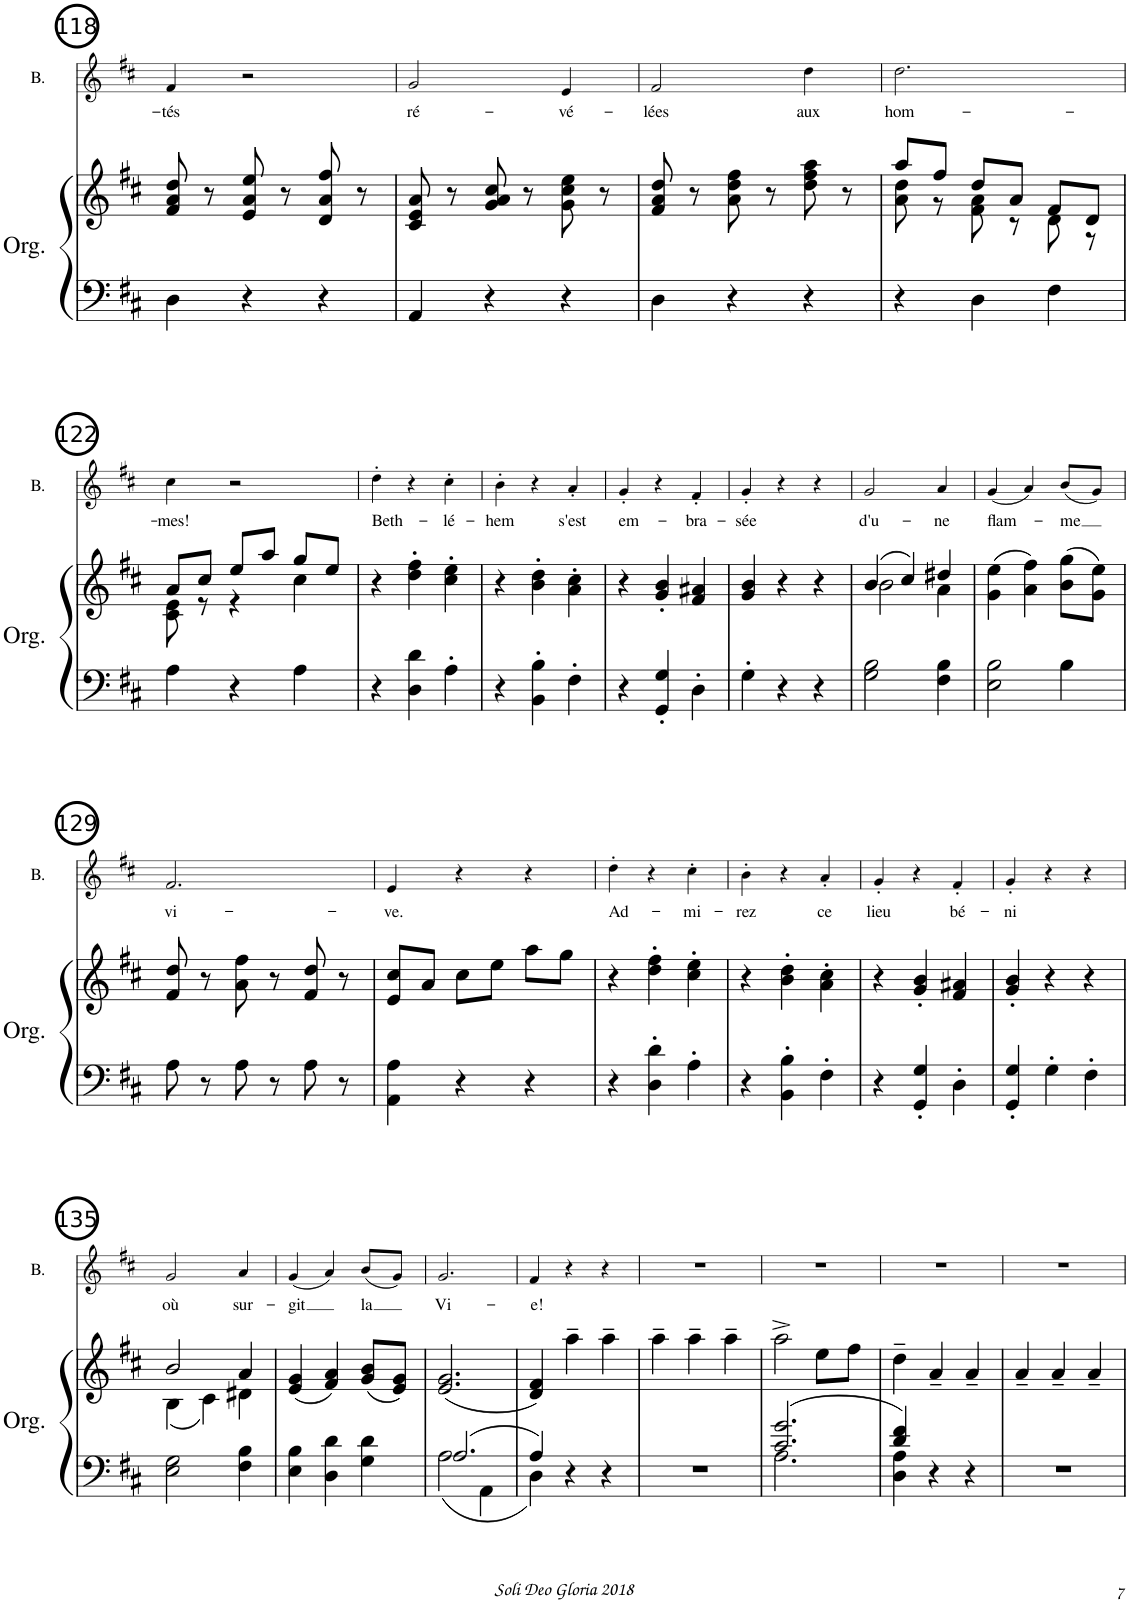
**kern	**kern	**kern	**text
*part2	*part2	*part1	*part1
*staff3	*staff2	*staff1	*staff1
*I"Orgue	*	*I"Bass	*
*I'Org.	*	*I'B.	*
!!LO:PB:g=z
*clefF4	*clefG2	*clefG2	*
*k[f#c#]	*k[f#c#]	*k[f#c#]	*
*M3/4	*M3/4	*M3/4	*
=118	=118	=118	=118
!	!	!	!LO:LY:b
4D\	8f#/ 8a/ 8dd/	4f#/	-tés
.	8r	.	.
4r	8e/ 8a/ 8ee/	2r	.
.	8r	.	.
4r	8d/ 8a/ 8ff#/	.	.
.	8r	.	.
=119	=119	=119	=119
!	!	!	!LO:LY:b
4AA/	8c#/ 8e/ 8a/	2g/	ré-
.	8r	.	.
4r	8g/ 8a/ 8cc#/	.	.
.	8r	.	.
!	!	!	!LO:LY:b
4r	8g\ 8cc#\ 8ee\	4e/	-vé-
.	8r	.	.
=120	=120	=120	=120
!	!	!	!LO:LY:b
4D\	8f#/ 8a/ 8dd/	2f#/	-lées
.	8r	.	.
4r	8a\ 8dd\ 8ff#\	.	.
.	8r	.	.
!	!	!	!LO:LY:b
4r	8dd\ 8ff#\ 8aa\	4dd\	aux
.	8r	.	.
=121	=121	=121	=121
*	*^	*	*
!	!	!	!	!LO:LY:b
4r	8aa/L	8a\ 8dd\	2.dd\	hom-
.	8ff#/J	8r	.	.
4D\	8dd/L	8f#\ 8a\	.	.
.	8a/J	8r	.	.
4F#\	8f#/L	8d\	.	.
.	8d/J	8r	.	.
!!LO:LB:g=z
=122	=122	=122	=122	=122
!	!	!	!	!LO:LY:b
4A\	8a/L	8c#\ 8e\	4cc#\	-mes!
.	8cc#/J	8r	.	.
4r	8ee/L	4r	2r	.
.	8aa/J	.	.	.
4A\	8gg/L	4cc#\	.	.
.	8ee/J	.	.	.
*	*v	*v	*	*
=123	=123	=123	=123
!	!	!	!LO:LY:b
4r	4r	4dd'\	Beth-
4D\ 4d\	4dd\' 4ff#\'	4r	.
!	!	!	!LO:LY:b
4A'\	4cc#\' 4ee\'	4cc#'\	-lé-
=124	=124	=124	=124
!	!	!	!LO:LY:b
4r	4r	4b'\	-hem
4BB\' 4B\'	4b\' 4dd\'	4r	.
!	!	!	!LO:LY:b
4F#'\	4a\' 4cc#\'	4a'/	s'est
=125	=125	=125	=125
!	!	!	!LO:LY:b
4r	4r	4g'/	em-
4GG/' 4G/'	4g/' 4b/'	4r	.
!	!	!	!LO:LY:b
4D'\	4f#/ 4a#X/	4f#'/	-bra-
=126	=126	=126	=126
!	!	!	!LO:LY:b
4G'\	4g/ 4b/	4g'/	-sée
4r	4r	4r	.
4r	4r	4r	.
=127	=127	=127	=127
*	*^	*	*
!	!	!	!	!LO:LY:b
2G\ 2B\	(4b/	2b\	2g/	d'u-
.	4cc#/)	.	.	.
!	!	!	!	!LO:LY:b
4F#\ 4B\	4dd#X/	4a\	4a/	-ne
=128	=128	=128	=128	=128
!	!	!	!	!LO:LY:b
*	*v	*v	*	*
2E\ 2B\	(4g\ 4ee\	(4g/	flam-
.	4a\ 4ff#\)	4a/)	.
!	!	!	!LO:LY:b
4B\	(8b\ 8gg\L	(8b/L	-me
.	8g\ 8ee\J)	8g/J)	.
!!LO:LB:g=z
=129	=129	=129	=129
!	!	!	!LO:LY:b
8A\	8f#/ 8dd/	2.f#/	vi-
8r	8r	.	.
8A\	8a\ 8ff#\	.	.
8r	8r	.	.
8A\	8f#/ 8dd/	.	.
8r	8r	.	.
=130	=130	=130	=130
!	!	!	!LO:LY:b
4AA\ 4A\	8e/ 8cc#/L	4e/	-ve.
.	8a/J	.	.
4r	8cc#\L	4r	.
.	8ee\J	.	.
4r	8aa\L	4r	.
.	8gg\J	.	.
=131	=131	=131	=131
!	!	!	!LO:LY:b
4r	4r	4dd'\	Ad-
4D\' 4d\'	4dd\' 4ff#\'	4r	.
!	!	!	!LO:LY:b
4A'\	4cc#\' 4ee\'	4cc#'\	-mi-
=132	=132	=132	=132
!	!	!	!LO:LY:b
4r	4r	4b'\	-rez
4BB\' 4B\'	4b\' 4dd\'	4r	.
!	!	!	!LO:LY:b
4F#'\	4a\' 4cc#\'	4a'/	ce
=133	=133	=133	=133
!	!	!	!LO:LY:b
4r	4r	4g'/	lieu
4GG/' 4G/'	4g/' 4b/'	4r	.
!	!	!	!LO:LY:b
4D'\	4f#/ 4a#X/	4f#'/	bé-
=134	=134	=134	=134
!	!	!	!LO:LY:b
4GG/' 4G/'	4g/' 4b/'	4g'/	-ni
4G'\	4r	4r	.
4F#'\	4r	4r	.
!!LO:LB:g=z
=135	=135	=135	=135
*	*^	*	*
!	!	!	!	!LO:LY:b
2E\ 2G\	2b/	(4B\	2g/	où
.	.	4c#\)	.	.
!	!	!	!	!LO:LY:b
4F#\ 4B\	4a/	4d#X\	4a/	sur-
=136	=136	=136	=136	=136
!	!	!	!	!LO:LY:b
*	*v	*v	*	*
4E\ 4B\	(4e/ 4g/	(4g/	-git
4D\ 4d\	4f#/ 4a/)	4a/)	.
!	!	!	!LO:LY:b
4G\ 4d\	(8g/ 8b/L	(8b/L	la
.	8e/ 8g/J)	8g/J)	.
=137	=137	=137	=137
*^	*	*	*
!	!	!	!	!LO:LY:b
2.A/	2A\	(2.e/ 2.g/	2.g/	Vi-
.	4AA\	.	.	.
=138	=138	=138	=138	=138
!	!	!	!	!LO:LY:b
4A/	4D\	4d/ 4f#/)	4f#/	-e!
4r	2ryy	4aa~\	4r	.
4r	.	4aa~\	4r	.
*v	*v	*	*	*
=139	=139	=139	=139
2.r	4aa~\	2.r	.
.	4aa~\	.	.
.	4aa~\	.	.
=140	=140	=140	=140
*^	*	*	*
2.c#/ 2.g/	2.A\	2aa^\	2.r	.
.	.	8ee\L	.	.
.	.	8ff#\J	.	.
=141	=141	=141	=141	=141
4d/ 4f#/	4D\ 4A\	4dd~\	2.r	.
4r	2ryy	4a~/	.	.
4r	.	4a~/	.	.
*v	*v	*	*	*
=142	=142	=142	=142
2.r	4a~/	2.r	.
.	4a~/	.	.
.	4a~/	.	.
=	=	=	=
*-	*-	*-	*-
